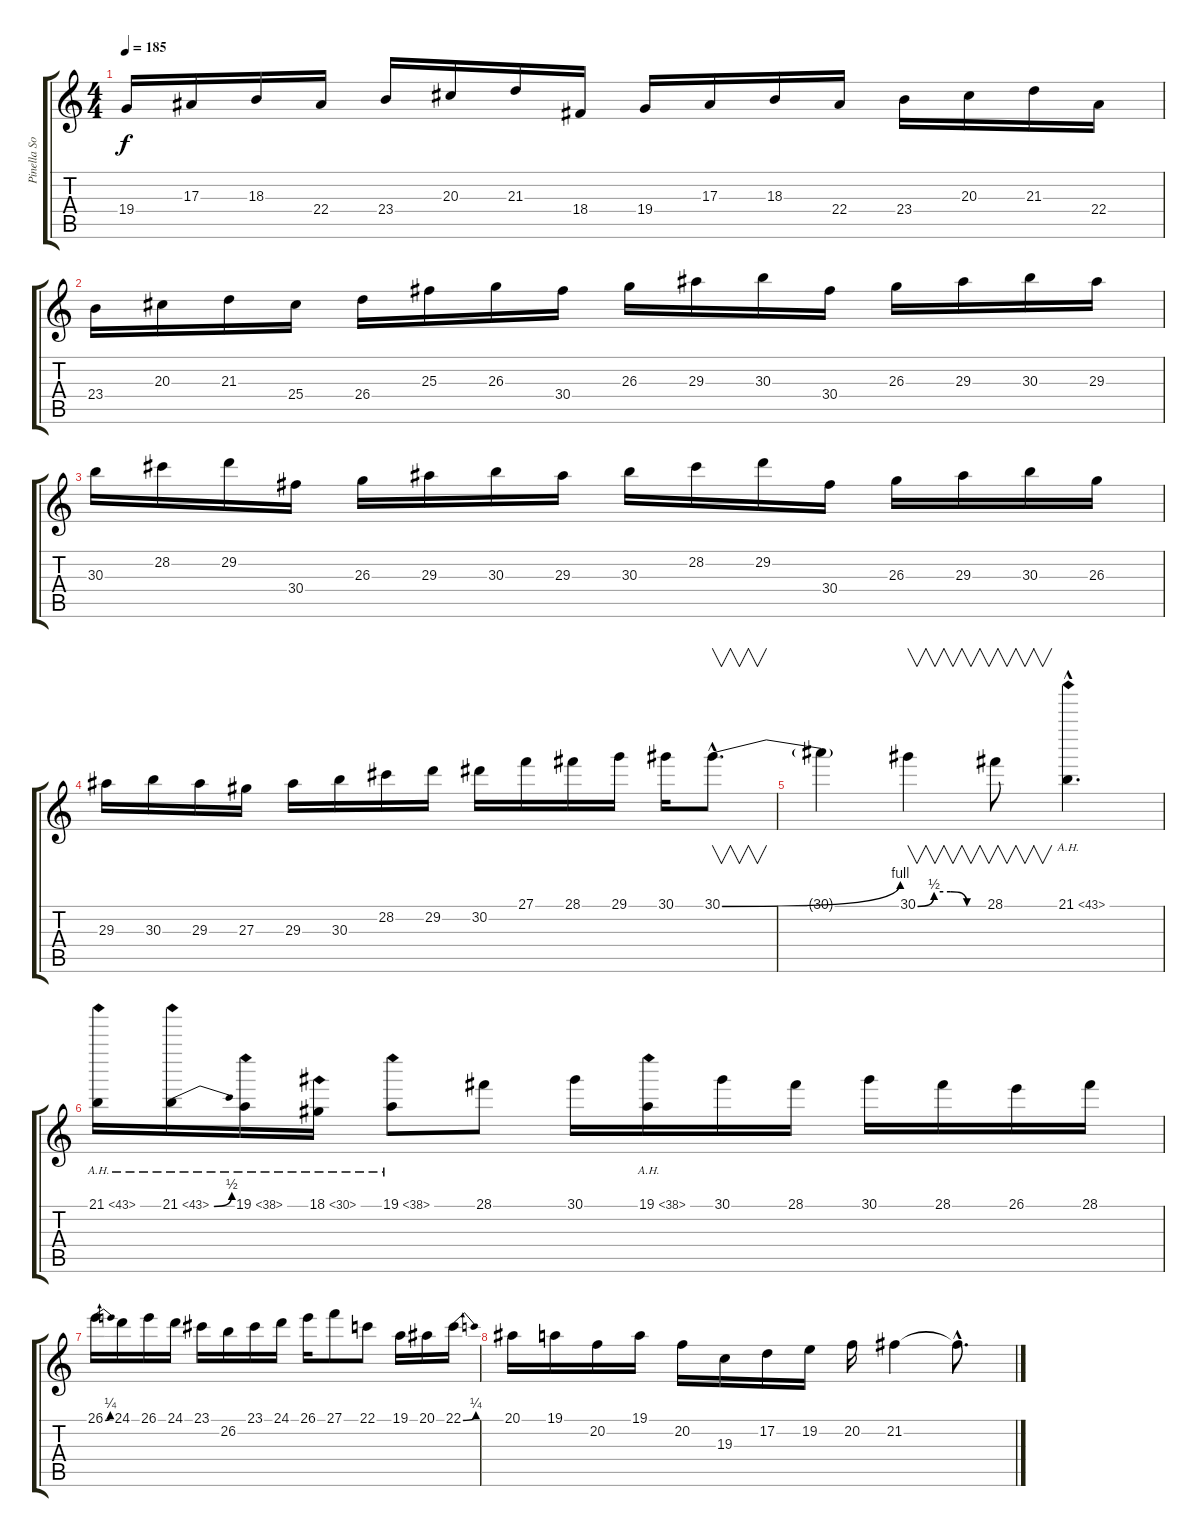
\track ("Pinella Solo" "Pinella So") {instrument lead2sawtooth}
\staff {score tabs}
\tuning (D4 A3 F3 C3 G2 D2) {hide}
\ts (4 4)
\tempo 185
\clef g2
\ks c
19.4.16{dy f} 17.3.16 18.3.16 22.4.16 23.4.16 20.3.16 21.3.16 18.4.16 19.4.16 17.3.16 18.3.16 22.4.16 23.4.16 20.3.16 21.3.16 22.4.16 |
23.4.16{volume 14} 20.3.16 21.3.16 25.4.16 26.4.16 25.3.16 26.3.16 30.4.16 26.3.16 29.3.16 30.3.16 30.4.16 26.3.16 29.3.16 30.3.16 29.3.16 |
30.3.16{volume 13} 28.2.16 29.2.16 30.4.16 26.3.16 29.3.16 30.3.16 29.3.16 30.3.16 28.2.16 29.2.16 30.4.16 26.3.16 29.3.16 30.3.16 26.3.16 |
29.3.16{volume 13} 30.3.16 29.3.16 27.3.16 29.3.16 30.3.16 28.2.16 29.2.16 30.2.16 27.1.16 28.1.16 29.1.16 30.1.16 30.1{be (bend 0 0 60 4) hac}.8{v d volume 16} |
30.1{t}.4 30.1{be (custom 0 0 15 2 30 2 45 0 60 0)}.4{v} 28.1.8{v} 21.1{ah 22 hac}.4{d} |
21.1{ah 22}.16 21.1{be (bend 0 0 60 2) ah 22}.16 19.1{ah 19}.16 18.1{ah 12}.16 19.1{ah 19}.8 28.1.8 30.1.16 19.1{ah 19}.16 30.1.16 28.1.16 30.1.16 28.1.16 26.1.16 28.1.16 |
26.1{be (bend 0 0 60 1)}.16 24.1.16 26.1.16 24.1.16 23.1.16 26.2.16 23.1.16 24.1.16 26.1.16 27.1.8 22.1.8 19.1.16 20.1.16 22.1{be (bend 0 0 60 1)}.16 |
20.1.16 19.1.16 20.2.16 19.1.16 20.2.16 19.3.16 17.2.16 19.2.16 20.2.16 21.2.4 21.2{hac t}.8{d}
